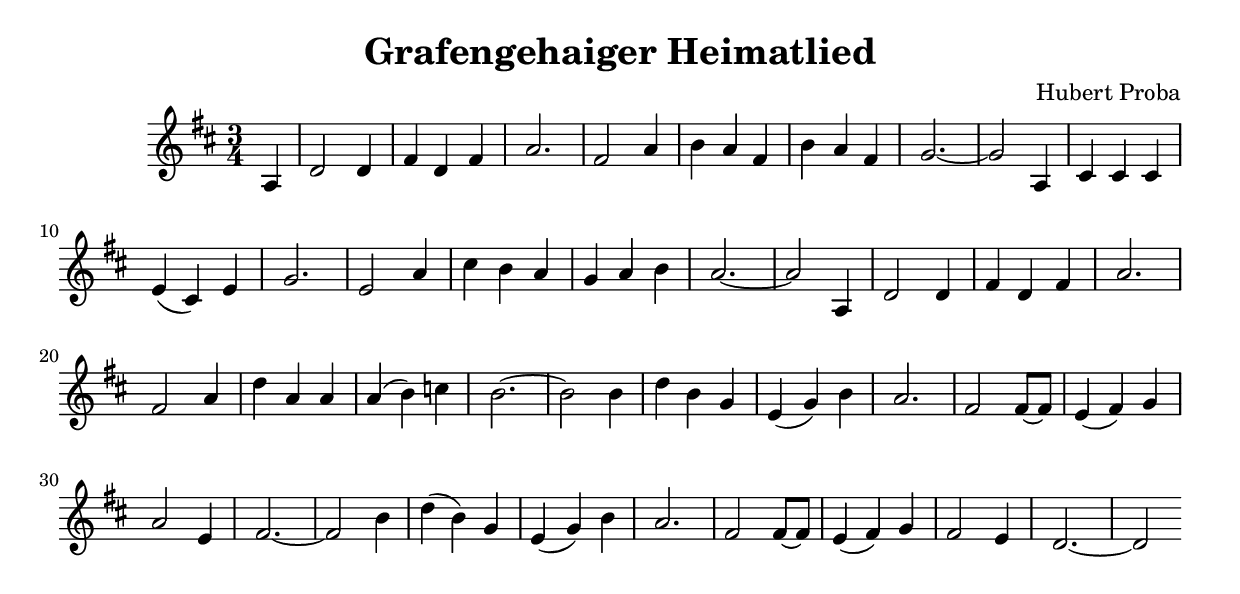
\include "deutsch.ly"

\header {
 title = "Grafengehaiger Heimatlied"
 composer = "Hubert Proba"
}

\score{

{
\key d \major
\time 3/4
\clef treble

\partial 4
<<
\relative {
a4 d2 d4 fis d fis a2. fis2 a4 h a fis h a fis g2.~ g2
a,4 cis cis cis e( cis) e g2. e2 a4 cis h a g a h a2.~ a2
a,4 d2 d4 fis d fis a2. fis2 a4 d a a a( h) c h2.~ h2 h4 d h g e( g) h a2. fis2
fis8~ fis e4( fis) g a2 e4 fis2.~ fis2
h4 d( h) g e( g) h a2. fis2 fis8~ fis e4( fis) g fis2 e4 d2.~ d2
}
>>
}

\layout { }
\midi { \context {
      \Score
      tempoWholesPerMinute = #(ly:make-moment 72 2)
    } }

}
